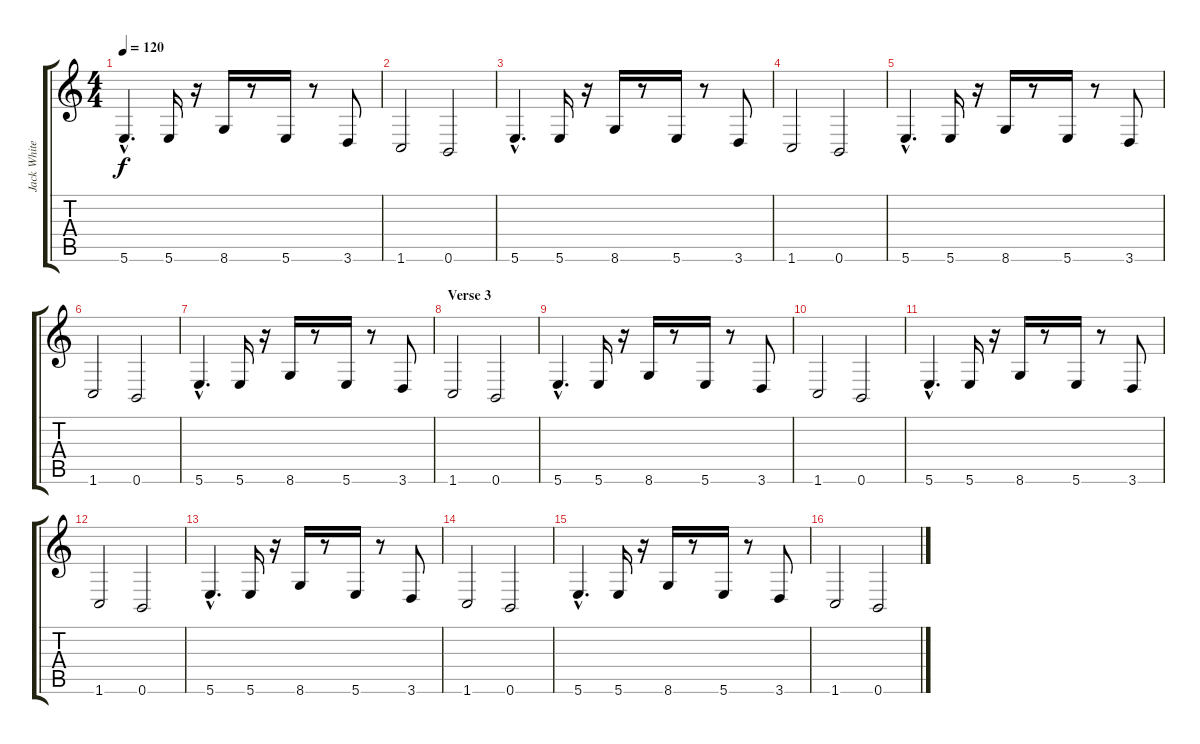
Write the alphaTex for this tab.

\track ("Jack White - Guitar II (Bass/Solo)" "Jack White") {instrument electricbasspick}
\staff {score tabs}
\tuning (E4 B3 G3 D3 A2 B1) {hide}
\ts (4 4)
\tempo 120
\clef g2
\ks c
5.6{hac}.4{d dy f instrument electricbasspick} 5.6.16 r.16 8.6.16 r.8 5.6.16 r.8 3.6.8 |
1.6.2 0.6.2 |
5.6{hac}.4{d} 5.6.16 r.16 8.6.16 r.8 5.6.16 r.8 3.6.8 |
1.6.2 0.6.2 |
5.6{hac}.4{d} 5.6.16 r.16 8.6.16 r.8 5.6.16 r.8 3.6.8 |
1.6.2 0.6.2 |
5.6{hac}.4{d} 5.6.16 r.16 8.6.16 r.8 5.6.16 r.8 3.6.8 |
\section ("" "Verse 3")
1.6.2 0.6.2 |
5.6{hac}.4{d} 5.6.16 r.16 8.6.16 r.8 5.6.16 r.8 3.6.8 |
1.6.2 0.6.2 |
5.6{hac}.4{d} 5.6.16 r.16 8.6.16 r.8 5.6.16 r.8 3.6.8 |
1.6.2 0.6.2 |
5.6{hac}.4{d} 5.6.16 r.16 8.6.16 r.8 5.6.16 r.8 3.6.8 |
1.6.2 0.6.2 |
5.6{hac}.4{d} 5.6.16 r.16 8.6.16 r.8 5.6.16 r.8 3.6.8 |
1.6.2 0.6.2
